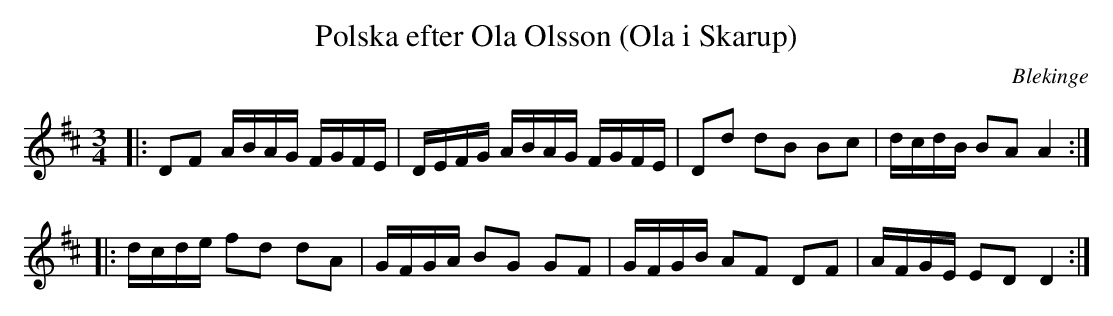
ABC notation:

X:1
T:Polska efter Ola Olsson (Ola i Skarup)
O:Blekinge
M:3/4
L:1/16
K:D
|:D2F2 ABAG FGFE|DEFG ABAG FGFE|D2d2 d2B2 B2c2|dcdB B2A2 A4:|
|:dcde f2d2 d2A2|GFGA B2G2 G2F2|GFGB A2F2 D2F2|AFGE E2D2 D4:|
